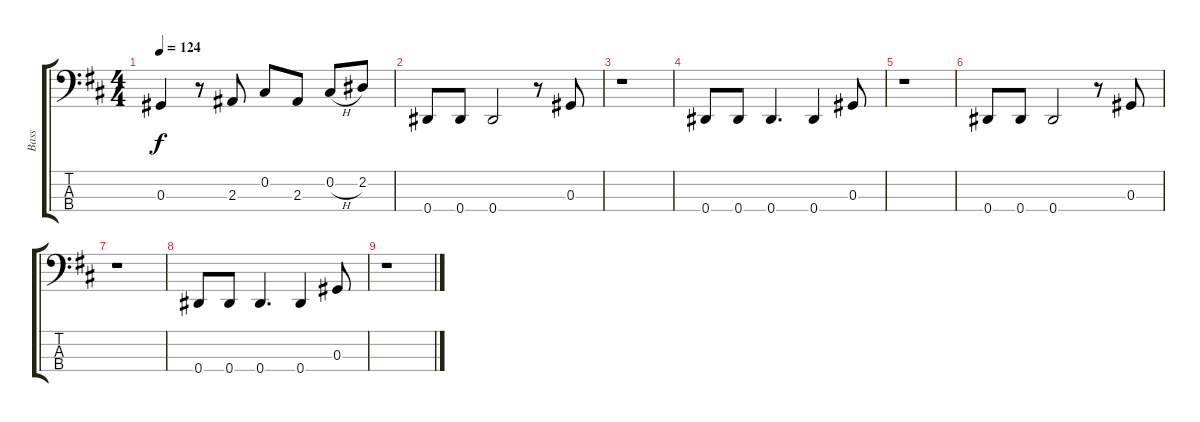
\track ("Bass" "Bass") {instrument electricbassfinger}
\staff {score tabs}
\tuning (Gb2 Db2 Ab1 Eb1) {hide}
\ts (4 4)
\tempo 124
\clef f4
\ks d
0.3{t}.4{dy f} r.8 2.3.8 0.2.8 2.3.8 0.2{h}.8 2.2.8 |
0.4.8 0.4.8 0.4.2 r.8 0.3.8 |
r.1 |
0.4.8 0.4.8 0.4.4{d} 0.4.4 0.3.8 |
r.1 |
0.4.8 0.4.8 0.4.2 r.8 0.3.8 |
r.1 |
0.4.8 0.4.8 0.4.4{d} 0.4.4 0.3.8 |
r.1
